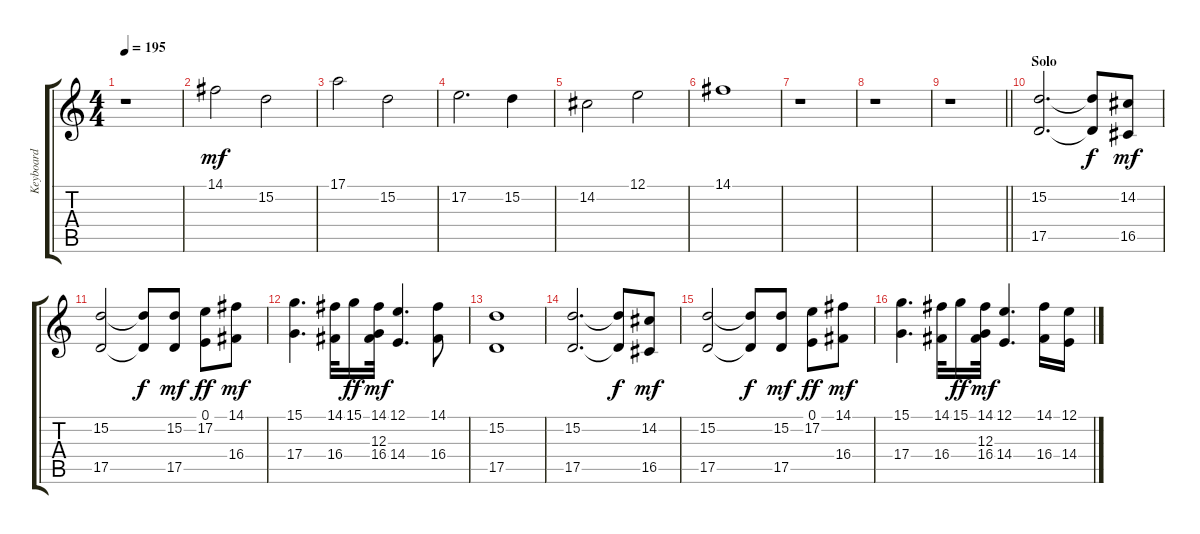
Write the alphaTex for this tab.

\track ("Keyboard" "Keyboard") {instrument musicbox}
\staff {score tabs}
\tuning (E4 B3 G3 D3 A2 E2) {hide}
\ts (4 4)
\tempo 195
\clef g2
\ks c
r.1{dy mf} |
14.1.2 15.2.2 |
17.1.2 15.2.2 |
17.2.2{d} 15.2.4 |
14.2.2 12.1.2 |
14.1.1 |
r.1 |
r.1 |
\barLineRight lightlight
r.1 |
\section ("" "Solo")
(15.2 17.5).2{d volume 14 balance 5 instrument panflute} (15.2{t} 17.5{t}).8{dy f} (14.2 16.5).8{dy mf} |
(15.2 17.5).2 (15.2{t} 17.5{t}).8{dy f} (15.2 17.5).8{dy mf} (0.1 17.2).8{dy ff} (14.1 16.4).8{dy mf} |
(15.1 17.4).4{d} (14.1 16.4).32 15.1.16{dy ff} (14.1 12.3 16.4).32{dy mf} (12.1 14.4).4{d} (14.1 16.4).8 |
(15.2 17.5).1 |
(15.2 17.5).2{d} (15.2{t} 17.5{t}).8{dy f} (14.2 16.5).8{dy mf} |
(15.2 17.5).2 (15.2{t} 17.5{t}).8{dy f} (15.2 17.5).8{dy mf} (0.1 17.2).8{dy ff} (14.1 16.4).8{dy mf} |
(15.1 17.4).4{d} (14.1 16.4).32 15.1.16{dy ff} (14.1 12.3 16.4).32{dy mf} (12.1 14.4).4{d} (14.1 16.4).16 (12.1 14.4).16
